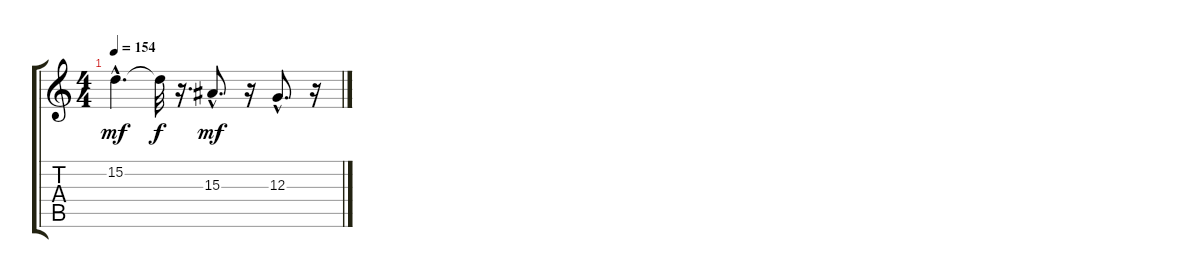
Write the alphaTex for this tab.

\track "" {instrument flute}
\staff {score tabs}
\tuning (E4 B3 G3 D3 A2 E2) {hide}
\ts (4 4)
\tempo 154
\clef g2
\ks c
15.2{hac}.4{d dy mf} 15.2{t}.32{dy f} r.16{d} 15.3{hac}.8{d dy mf} r.16 12.3{hac}.8{d} r.16
